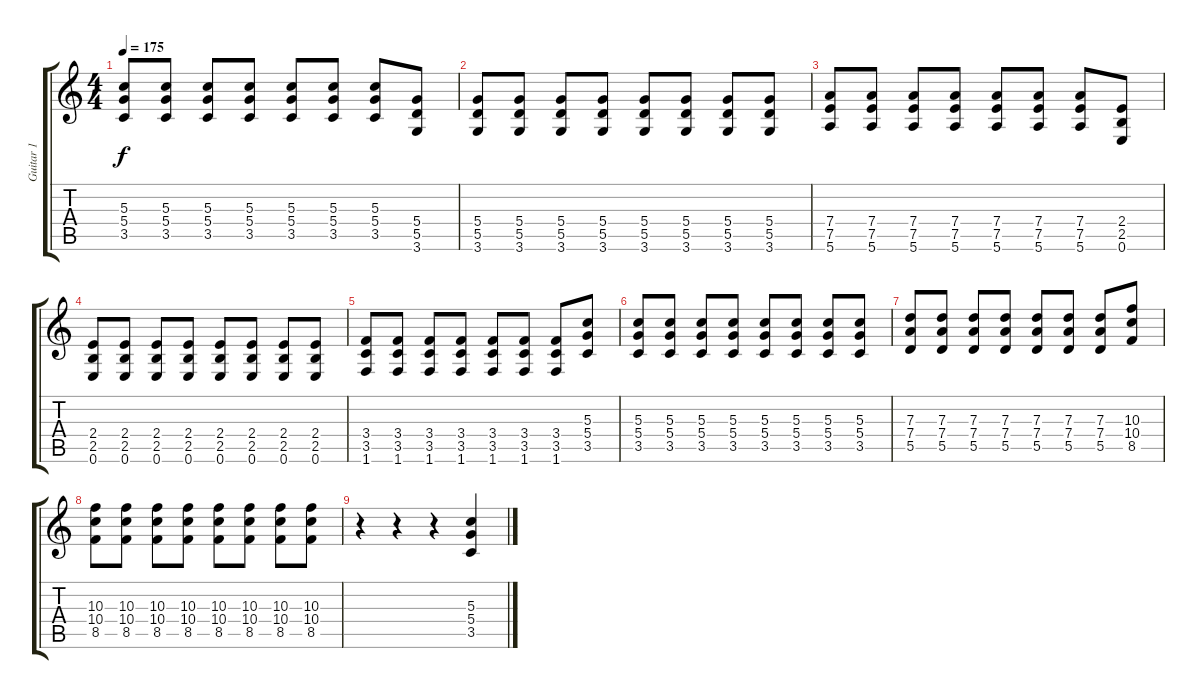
\track ("Guitar 1" "Guitar 1") {instrument overdrivenguitar}
\staff {score tabs}
\tuning (E4 B3 G3 D3 A2 E2) {hide}
\ts (4 4)
\tempo 175
\clef g2
\ks c
(5.3 5.4 3.5).8{dy f} (5.3 5.4 3.5).8 (5.3 5.4 3.5).8 (5.3 5.4 3.5).8 (5.3 5.4 3.5).8 (5.3 5.4 3.5).8 (5.3 5.4 3.5).8 (5.4 5.5 3.6).8 |
(5.4 5.5 3.6).8 (5.4 5.5 3.6).8 (5.4 5.5 3.6).8 (5.4 5.5 3.6).8 (5.4 5.5 3.6).8 (5.4 5.5 3.6).8 (5.4 5.5 3.6).8 (5.4 5.5 3.6).8 |
(7.4 7.5 5.6).8 (7.4 7.5 5.6).8 (7.4 7.5 5.6).8 (7.4 7.5 5.6).8 (7.4 7.5 5.6).8 (7.4 7.5 5.6).8 (7.4 7.5 5.6).8 (2.4 2.5 0.6).8 |
(2.4 2.5 0.6).8 (2.4 2.5 0.6).8 (2.4 2.5 0.6).8 (2.4 2.5 0.6).8 (2.4 2.5 0.6).8 (2.4 2.5 0.6).8 (2.4 2.5 0.6).8 (2.4 2.5 0.6).8 |
(3.4 3.5 1.6).8 (3.4 3.5 1.6).8 (3.4 3.5 1.6).8 (3.4 3.5 1.6).8 (3.4 3.5 1.6).8 (3.4 3.5 1.6).8 (3.4 3.5 1.6).8 (5.3 5.4 3.5).8 |
(5.3 5.4 3.5).8 (5.3 5.4 3.5).8 (5.3 5.4 3.5).8 (5.3 5.4 3.5).8 (5.3 5.4 3.5).8 (5.3 5.4 3.5).8 (5.3 5.4 3.5).8 (5.3 5.4 3.5).8 |
(7.3 7.4 5.5).8 (7.3 7.4 5.5).8 (7.3 7.4 5.5).8 (7.3 7.4 5.5).8 (7.3 7.4 5.5).8 (7.3 7.4 5.5).8 (7.3 7.4 5.5).8 (10.3 10.4 8.5).8 |
(10.3 10.4 8.5).8 (10.3 10.4 8.5).8 (10.3 10.4 8.5).8 (10.3 10.4 8.5).8 (10.3 10.4 8.5).8 (10.3 10.4 8.5).8 (10.3 10.4 8.5).8 (10.3 10.4 8.5).8 |
r.4 r.4 r.4 (5.3 5.4 3.5).4
